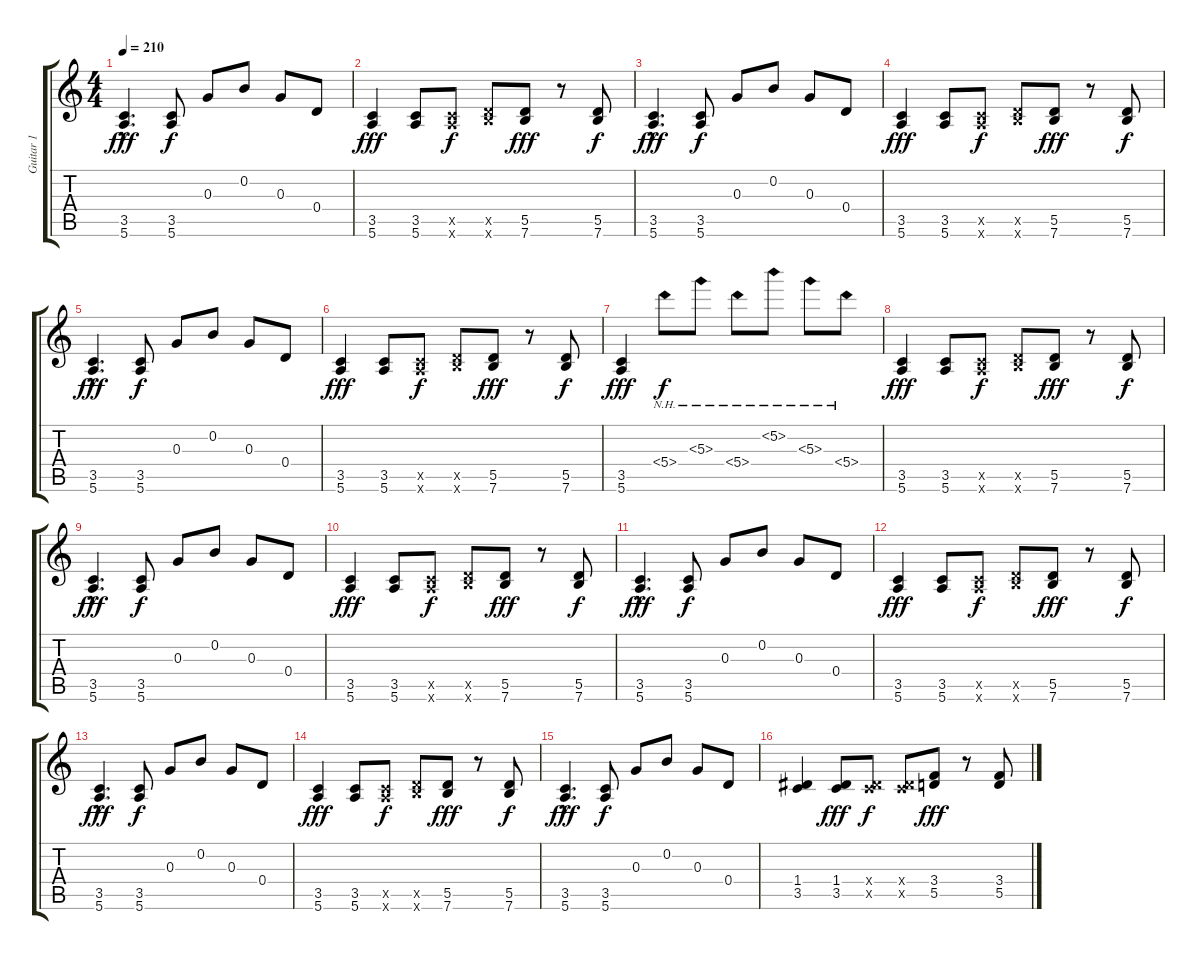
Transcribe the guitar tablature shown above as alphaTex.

\track ("Guitar 1" "Guitar 1") {instrument distortionguitar}
\staff {score tabs}
\tuning (E4 B3 G3 D3 A2 E2) {hide}
\ts (4 4)
\tempo 210
\clef g2
\ks c
(3.5{hac} 5.6{hac}).4{d dy fff} (3.5 5.6).8{dy f} 0.3.8 0.2.8 0.3.8 0.4.8 |
(3.5 5.6).4{dy fff} (3.5 5.6).8 (3.5{x} 5.6{x}).8{dy f} (5.5{x} 7.6{x}).8 (5.5 7.6).8{dy fff} r.8 (5.5 7.6).8{dy f} |
(3.5{hac} 5.6{hac}).4{d dy fff} (3.5 5.6).8{dy f} 0.3.8 0.2.8 0.3.8 0.4.8 |
(3.5 5.6).4{dy fff} (3.5 5.6).8 (3.5{x} 5.6{x}).8{dy f} (5.5{x} 7.6{x}).8 (5.5 7.6).8{dy fff} r.8 (5.5 7.6).8{dy f} |
(3.5{hac} 5.6{hac}).4{d dy fff} (3.5 5.6).8{dy f} 0.3.8 0.2.8 0.3.8 0.4.8 |
(3.5 5.6).4{dy fff} (3.5 5.6).8 (3.5{x} 5.6{x}).8{dy f} (5.5{x} 7.6{x}).8 (5.5 7.6).8{dy fff} r.8 (5.5 7.6).8{dy f} |
(3.5 5.6).4{dy fff} 5.4{nh}.8{dy f} 5.3{nh}.8 5.4{nh}.8 5.2{nh}.8 5.3{nh}.8 5.4{nh}.8 |
(3.5 5.6).4{dy fff} (3.5 5.6).8 (3.5{x} 5.6{x}).8{dy f} (5.5{x} 7.6{x}).8 (5.5 7.6).8{dy fff} r.8 (5.5 7.6).8{dy f} |
(3.5{hac} 5.6{hac}).4{d dy fff} (3.5 5.6).8{dy f} 0.3.8 0.2.8 0.3.8 0.4.8 |
(3.5 5.6).4{dy fff} (3.5 5.6).8 (3.5{x} 5.6{x}).8{dy f} (5.5{x} 7.6{x}).8 (5.5 7.6).8{dy fff} r.8 (5.5 7.6).8{dy f} |
(3.5{hac} 5.6{hac}).4{d dy fff} (3.5 5.6).8{dy f} 0.3.8 0.2.8 0.3.8 0.4.8 |
(3.5 5.6).4{dy fff} (3.5 5.6).8 (3.5{x} 5.6{x}).8{dy f} (5.5{x} 7.6{x}).8 (5.5 7.6).8{dy fff} r.8 (5.5 7.6).8{dy f} |
(3.5{hac} 5.6{hac}).4{d dy fff} (3.5 5.6).8{dy f} 0.3.8 0.2.8 0.3.8 0.4.8 |
(3.5 5.6).4{dy fff} (3.5 5.6).8 (3.5{x} 5.6{x}).8{dy f} (5.5{x} 7.6{x}).8 (5.5 7.6).8{dy fff} r.8 (5.5 7.6).8{dy f} |
(3.5{hac} 5.6{hac}).4{d dy fff} (3.5 5.6).8{dy f} 0.3.8 0.2.8 0.3.8 0.4.8 |
(1.4 3.5).4 (1.4 3.5).8{dy fff} (1.4{x} 3.5{x}).8{dy f} (1.4{x} 3.5{x}).8 (3.4 5.5).8{dy fff} r.8 (3.4 5.5).8
